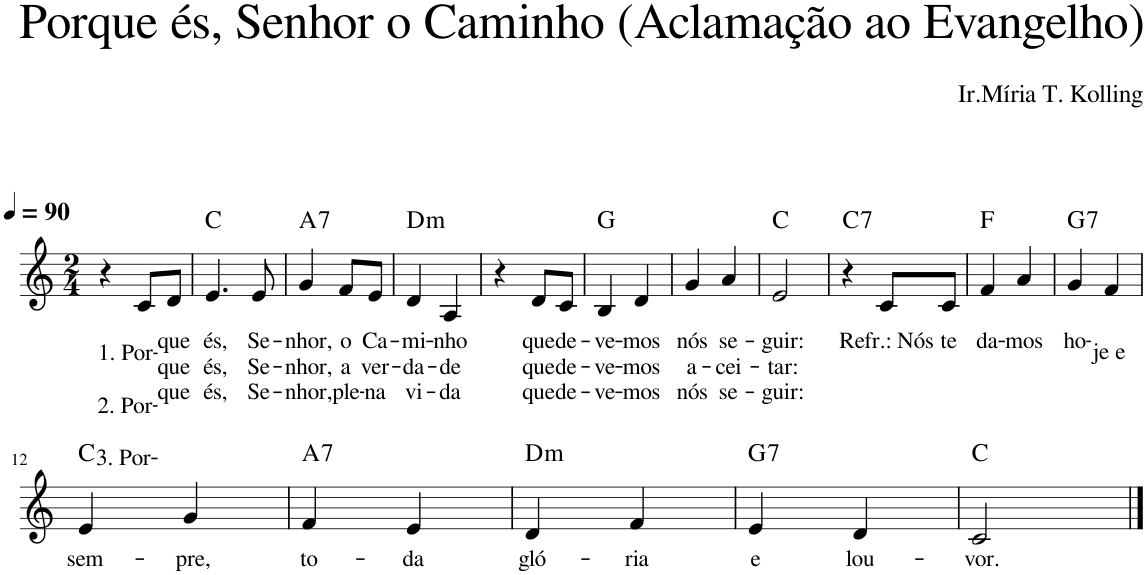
**kern	**text	**text	**text	**harte
*part1	*part1	*part1	*part1	*part1
*staff1	*staff1	*staff1	*staff1	*
*I"Voz	*	*	*	*
*I'Vo.	*	*	*	*
*clefG2	*	*	*	*
*k[]	*	*	*	*
*M2/4	*	*	*	*
*MM90	*	*	*	*
=1	=1	=1	=1	=1
4r	.	.	.	.
!	!LO:LY:b	!LO:LY:b	!LO:LY:b	!
8c/L	1. Por-	2. Por-	3. Por-	.
!	!LO:LY:b	!LO:LY:b	!LO:LY:b	!
8d/J	-que	-que	-que	.
=2	=2	=2	=2	=2
!	!LO:LY:b	!LO:LY:b	!LO:LY:b	!
4.e/	és,	és,	és,	C:maj
!	!LO:LY:b	!LO:LY:b	!LO:LY:b	!
8e/	Se-	Se-	Se-	.
=3	=3	=3	=3	=3
!	!LO:LY:b	!LO:LY:b	!LO:LY:b	!LO:H:kt=7
4g/	-nhor,	-nhor,	-nhor,	A:7
!	!LO:LY:b	!LO:LY:b	!LO:LY:b	!
8f/L	o	a	ple-	.
!	!LO:LY:b	!LO:LY:b	!LO:LY:b	!
8e/J	Ca-	ver-	-na	.
=4	=4	=4	=4	=4
!	!LO:LY:b	!LO:LY:b	!LO:LY:b	!LO:H:kt=m
4d/	-mi-	-da-	vi-	D:min
!	!LO:LY:b	!LO:LY:b	!LO:LY:b	!
4A/	-nho	-de	-da	.
=5	=5	=5	=5	=5
4r	.	.	.	.
!	!LO:LY:b	!LO:LY:b	!LO:LY:b	!
8d/L	que	que	que	.
!	!LO:LY:b	!LO:LY:b	!LO:LY:b	!
8c/J	de-	de-	de-	.
=6	=6	=6	=6	=6
!	!LO:LY:b	!LO:LY:b	!LO:LY:b	!
4B/	-ve-	-ve-	-ve-	G:maj
!	!LO:LY:b	!LO:LY:b	!LO:LY:b	!
4d/	-mos	-mos	-mos	.
=7	=7	=7	=7	=7
!	!LO:LY:b	!LO:LY:b	!LO:LY:b	!
4g/	nós	a-	nós	.
!	!LO:LY:b	!LO:LY:b	!LO:LY:b	!
4a/	se-	-cei-	se-	.
=8	=8	=8	=8	=8
!	!LO:LY:b	!LO:LY:b	!LO:LY:b	!
2e/	-guir:	-tar:	-guir:	C:maj
=9	=9	=9	=9	=9
!	!	!	!	!LO:H:kt=7
4r	.	.	.	C:7
!	!LO:LY:b	!	!	!
8c/L	Refr.: Nós	.	.	.
!	!LO:LY:b	!	!	!
8c/J	te	.	.	.
=10	=10	=10	=10	=10
!	!LO:LY:b	!	!	!
4f/	da-	.	.	F:maj
!	!LO:LY:b	!	!	!
4a/	-mos	.	.	.
=11	=11	=11	=11	=11
!	!LO:LY:b	!	!	!LO:H:kt=7
4g/	ho-	.	.	G:7
!	!LO:LY:b	!	!	!
4f/	-je e	.	.	.
!!LO:LB:g=z
=12	=12	=12	=12	=12
!	!LO:LY:b	!	!	!
4e/	sem-	.	.	C:maj
!	!LO:LY:b	!	!	!
4g/	-pre,	.	.	.
=13	=13	=13	=13	=13
!	!LO:LY:b	!	!	!LO:H:kt=7
4f/	to-	.	.	A:7
!	!LO:LY:b	!	!	!
4e/	-da	.	.	.
=14	=14	=14	=14	=14
!	!LO:LY:b	!	!	!LO:H:kt=m
4d/	gló-	.	.	D:min
!	!LO:LY:b	!	!	!
4f/	-ria	.	.	.
=15	=15	=15	=15	=15
!	!LO:LY:b	!	!	!LO:H:kt=7
4e/	e	.	.	G:7
!	!LO:LY:b	!	!	!
4d/	lou-	.	.	.
=16	=16	=16	=16	=16
!	!LO:LY:b	!	!	!
2c/	-vor.	.	.	C:maj
==	==	==	==	==
*-	*-	*-	*-	*-
